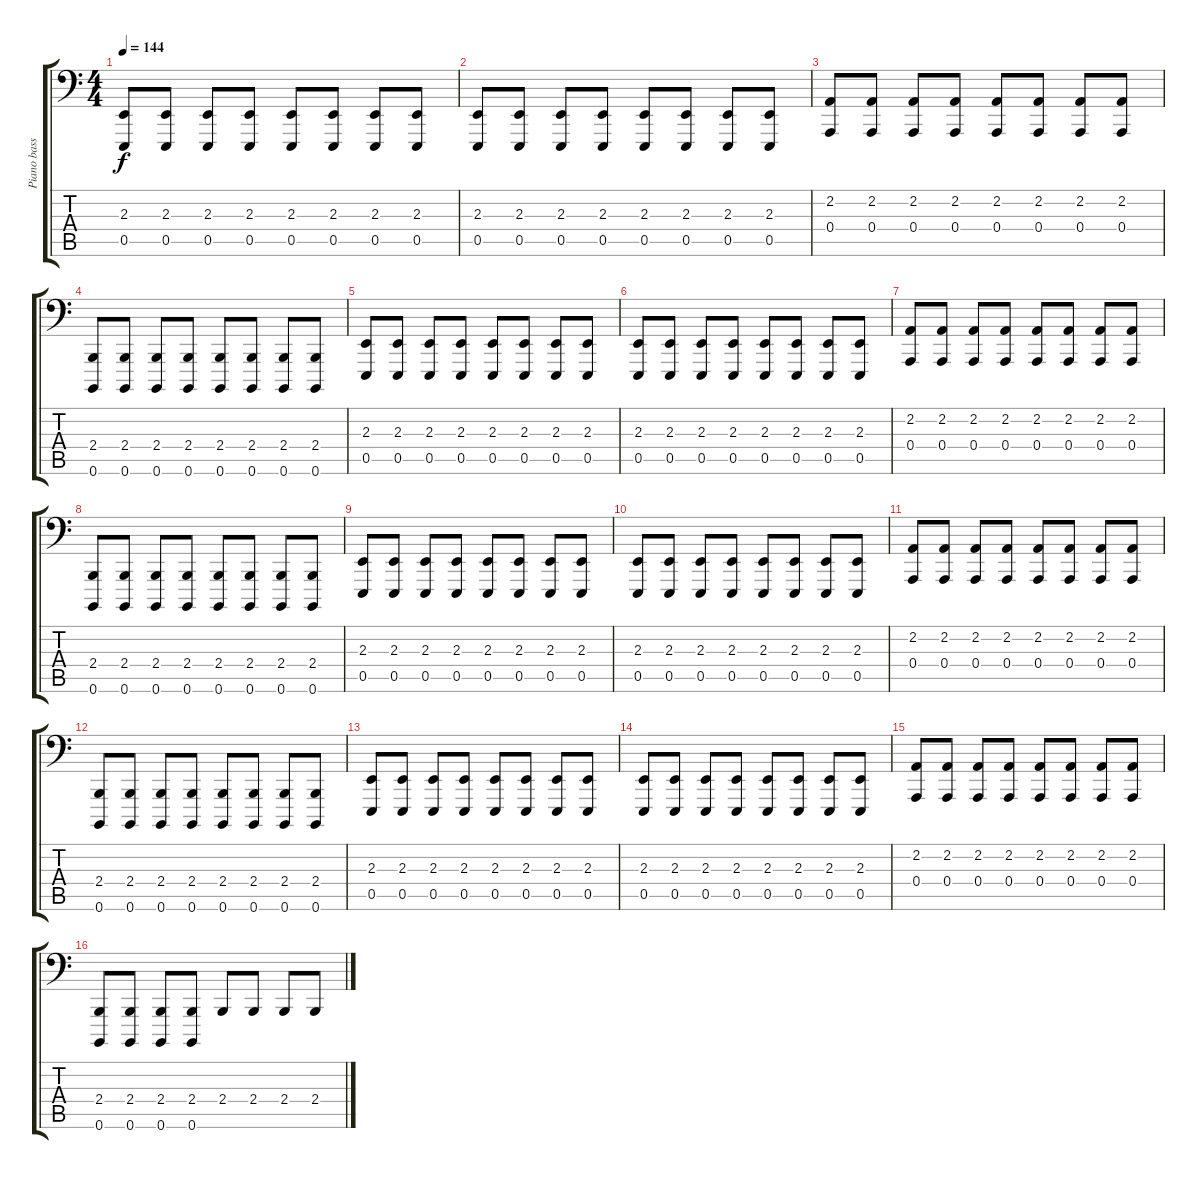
\track ("Piano bass" "Piano bass") {instrument acousticgrandpiano}
\staff {score tabs}
\tuning (C3 G2 D2 A1 E1 B0) {hide}
\ts (4 4)
\tempo 144
\clef f4
\ks c
(2.3 0.5).8{dy f} (2.3 0.5).8 (2.3 0.5).8 (2.3 0.5).8 (2.3 0.5).8 (2.3 0.5).8 (2.3 0.5).8 (2.3 0.5).8 |
(2.3 0.5).8 (2.3 0.5).8 (2.3 0.5).8 (2.3 0.5).8 (2.3 0.5).8 (2.3 0.5).8 (2.3 0.5).8 (2.3 0.5).8 |
(2.2 0.4).8 (2.2 0.4).8 (2.2 0.4).8 (2.2 0.4).8 (2.2 0.4).8 (2.2 0.4).8 (2.2 0.4).8 (2.2 0.4).8 |
(2.4 0.6).8 (2.4 0.6).8 (2.4 0.6).8 (2.4 0.6).8 (2.4 0.6).8 (2.4 0.6).8 (2.4 0.6).8 (2.4 0.6).8 |
(2.3 0.5).8 (2.3 0.5).8 (2.3 0.5).8 (2.3 0.5).8 (2.3 0.5).8 (2.3 0.5).8 (2.3 0.5).8 (2.3 0.5).8 |
(2.3 0.5).8 (2.3 0.5).8 (2.3 0.5).8 (2.3 0.5).8 (2.3 0.5).8 (2.3 0.5).8 (2.3 0.5).8 (2.3 0.5).8 |
(2.2 0.4).8 (2.2 0.4).8 (2.2 0.4).8 (2.2 0.4).8 (2.2 0.4).8 (2.2 0.4).8 (2.2 0.4).8 (2.2 0.4).8 |
(2.4 0.6).8 (2.4 0.6).8 (2.4 0.6).8 (2.4 0.6).8 (2.4 0.6).8 (2.4 0.6).8 (2.4 0.6).8 (2.4 0.6).8 |
(2.3 0.5).8 (2.3 0.5).8 (2.3 0.5).8 (2.3 0.5).8 (2.3 0.5).8 (2.3 0.5).8 (2.3 0.5).8 (2.3 0.5).8 |
(2.3 0.5).8 (2.3 0.5).8 (2.3 0.5).8 (2.3 0.5).8 (2.3 0.5).8 (2.3 0.5).8 (2.3 0.5).8 (2.3 0.5).8 |
(2.2 0.4).8 (2.2 0.4).8 (2.2 0.4).8 (2.2 0.4).8 (2.2 0.4).8 (2.2 0.4).8 (2.2 0.4).8 (2.2 0.4).8 |
(2.4 0.6).8 (2.4 0.6).8 (2.4 0.6).8 (2.4 0.6).8 (2.4 0.6).8 (2.4 0.6).8 (2.4 0.6).8 (2.4 0.6).8 |
(2.3 0.5).8 (2.3 0.5).8 (2.3 0.5).8 (2.3 0.5).8 (2.3 0.5).8 (2.3 0.5).8 (2.3 0.5).8 (2.3 0.5).8 |
(2.3 0.5).8 (2.3 0.5).8 (2.3 0.5).8 (2.3 0.5).8 (2.3 0.5).8 (2.3 0.5).8 (2.3 0.5).8 (2.3 0.5).8 |
(2.2 0.4).8 (2.2 0.4).8 (2.2 0.4).8 (2.2 0.4).8 (2.2 0.4).8 (2.2 0.4).8 (2.2 0.4).8 (2.2 0.4).8 |
(2.4 0.6).8 (2.4 0.6).8 (2.4 0.6).8 (2.4 0.6).8 2.4.8 2.4.8 2.4.8 2.4.8
